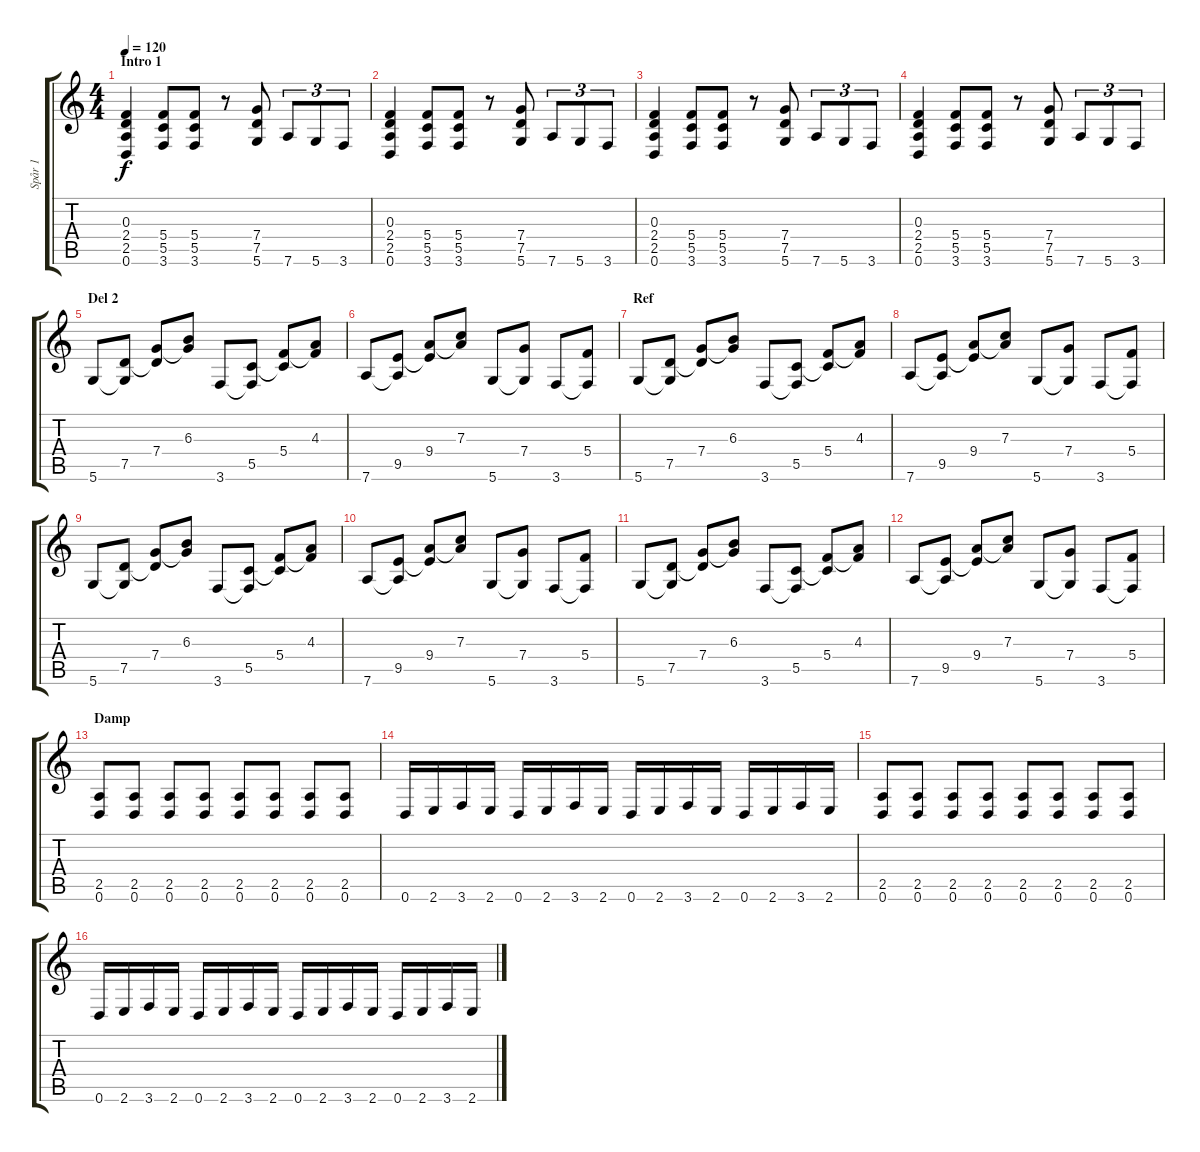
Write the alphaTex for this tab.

\track ("Spår 1" "Spår 1") {instrument distortionguitar}
\staff {score tabs}
\tuning (D4 A3 F3 C3 G2 D2) {hide}
\ts (4 4)
\section ("" "Intro 1")
\tempo 120
\clef g2
\ks c
(0.3 2.4 2.5 0.6).4{dy f} (5.4 5.5 3.6).8 (5.4 5.5 3.6).8 r.8 (7.4 7.5 5.6).8 7.6.8{tu (3 2)} 5.6.8{tu (3 2)} 3.6.8{tu (3 2)} |
(0.3 2.4 2.5 0.6).4 (5.4 5.5 3.6).8 (5.4 5.5 3.6).8 r.8 (7.4 7.5 5.6).8 7.6.8{tu (3 2)} 5.6.8{tu (3 2)} 3.6.8{tu (3 2)} |
(0.3 2.4 2.5 0.6).4 (5.4 5.5 3.6).8 (5.4 5.5 3.6).8 r.8 (7.4 7.5 5.6).8 7.6.8{tu (3 2)} 5.6.8{tu (3 2)} 3.6.8{tu (3 2)} |
(0.3 2.4 2.5 0.6).4 (5.4 5.5 3.6).8 (5.4 5.5 3.6).8 r.8 (7.4 7.5 5.6).8 7.6.8{tu (3 2)} 5.6.8{tu (3 2)} 3.6.8{tu (3 2)} |
\section ("" "Del 2")
5.6.8{instrument electricguitarclean} (7.5 5.6{t}).8 (7.4 7.5{t}).8 (6.3 7.4{t}).8 3.6.8 (5.5 3.6{t}).8 (5.4 5.5{t}).8 (4.3 5.4{t}).8 |
7.6.8 (9.5 7.6{t}).8 (9.4 9.5{t}).8 (7.3 9.4{t}).8 5.6.8 (7.4 5.6{t}).8 3.6.8 (5.4 3.6{t}).8 |
\section ("" "Ref")
5.6.8{instrument electricguitarclean} (7.5 5.6{t}).8 (7.4 7.5{t}).8 (6.3 7.4{t}).8 3.6.8 (5.5 3.6{t}).8 (5.4 5.5{t}).8 (4.3 5.4{t}).8 |
7.6.8 (9.5 7.6{t}).8 (9.4 9.5{t}).8 (7.3 9.4{t}).8 5.6.8 (7.4 5.6{t}).8 3.6.8 (5.4 3.6{t}).8 |
5.6.8{instrument electricguitarclean} (7.5 5.6{t}).8 (7.4 7.5{t}).8 (6.3 7.4{t}).8 3.6.8 (5.5 3.6{t}).8 (5.4 5.5{t}).8 (4.3 5.4{t}).8 |
7.6.8 (9.5 7.6{t}).8 (9.4 9.5{t}).8 (7.3 9.4{t}).8 5.6.8 (7.4 5.6{t}).8 3.6.8 (5.4 3.6{t}).8 |
5.6.8{instrument electricguitarclean} (7.5 5.6{t}).8 (7.4 7.5{t}).8 (6.3 7.4{t}).8 3.6.8 (5.5 3.6{t}).8 (5.4 5.5{t}).8 (4.3 5.4{t}).8 |
7.6.8 (9.5 7.6{t}).8 (9.4 9.5{t}).8 (7.3 9.4{t}).8 5.6.8 (7.4 5.6{t}).8 3.6.8 (5.4 3.6{t}).8 |
\section ("" "Damp")
(2.5 0.6).8{instrument distortionguitar} (2.5 0.6).8 (2.5 0.6).8 (2.5 0.6).8 (2.5 0.6).8 (2.5 0.6).8 (2.5 0.6).8 (2.5 0.6).8 |
0.6.16 2.6.16 3.6.16 2.6.16 0.6.16 2.6.16 3.6.16 2.6.16 0.6.16 2.6.16 3.6.16 2.6.16 0.6.16 2.6.16 3.6.16 2.6.16 |
(2.5 0.6).8 (2.5 0.6).8 (2.5 0.6).8 (2.5 0.6).8 (2.5 0.6).8 (2.5 0.6).8 (2.5 0.6).8 (2.5 0.6).8 |
0.6.16 2.6.16 3.6.16 2.6.16 0.6.16 2.6.16 3.6.16 2.6.16 0.6.16 2.6.16 3.6.16 2.6.16 0.6.16 2.6.16 3.6.16 2.6.16
